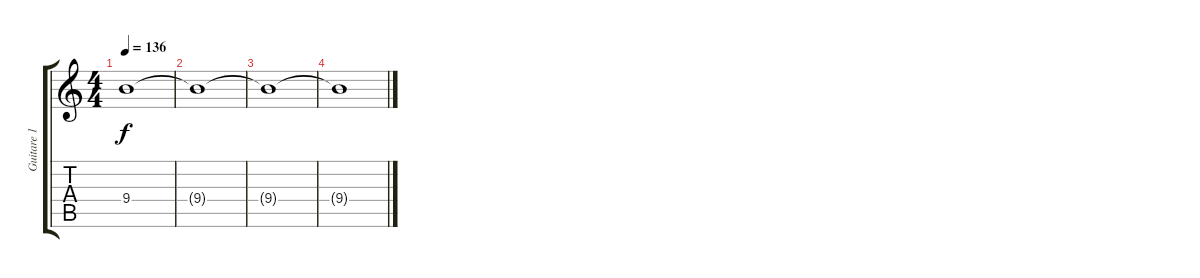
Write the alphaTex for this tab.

\track ("Guitare 1" "Guitare 1") {instrument overdrivenguitar}
\staff {score tabs}
\tuning (E4 B3 G3 D3 A2 E2) {hide}
\ts (4 4)
\tempo 136
\clef g2
\ks c
9.4{t}.1{dy f volume 0} |
9.4{t}.1 |
9.4{t}.1 |
9.4{t}.1
